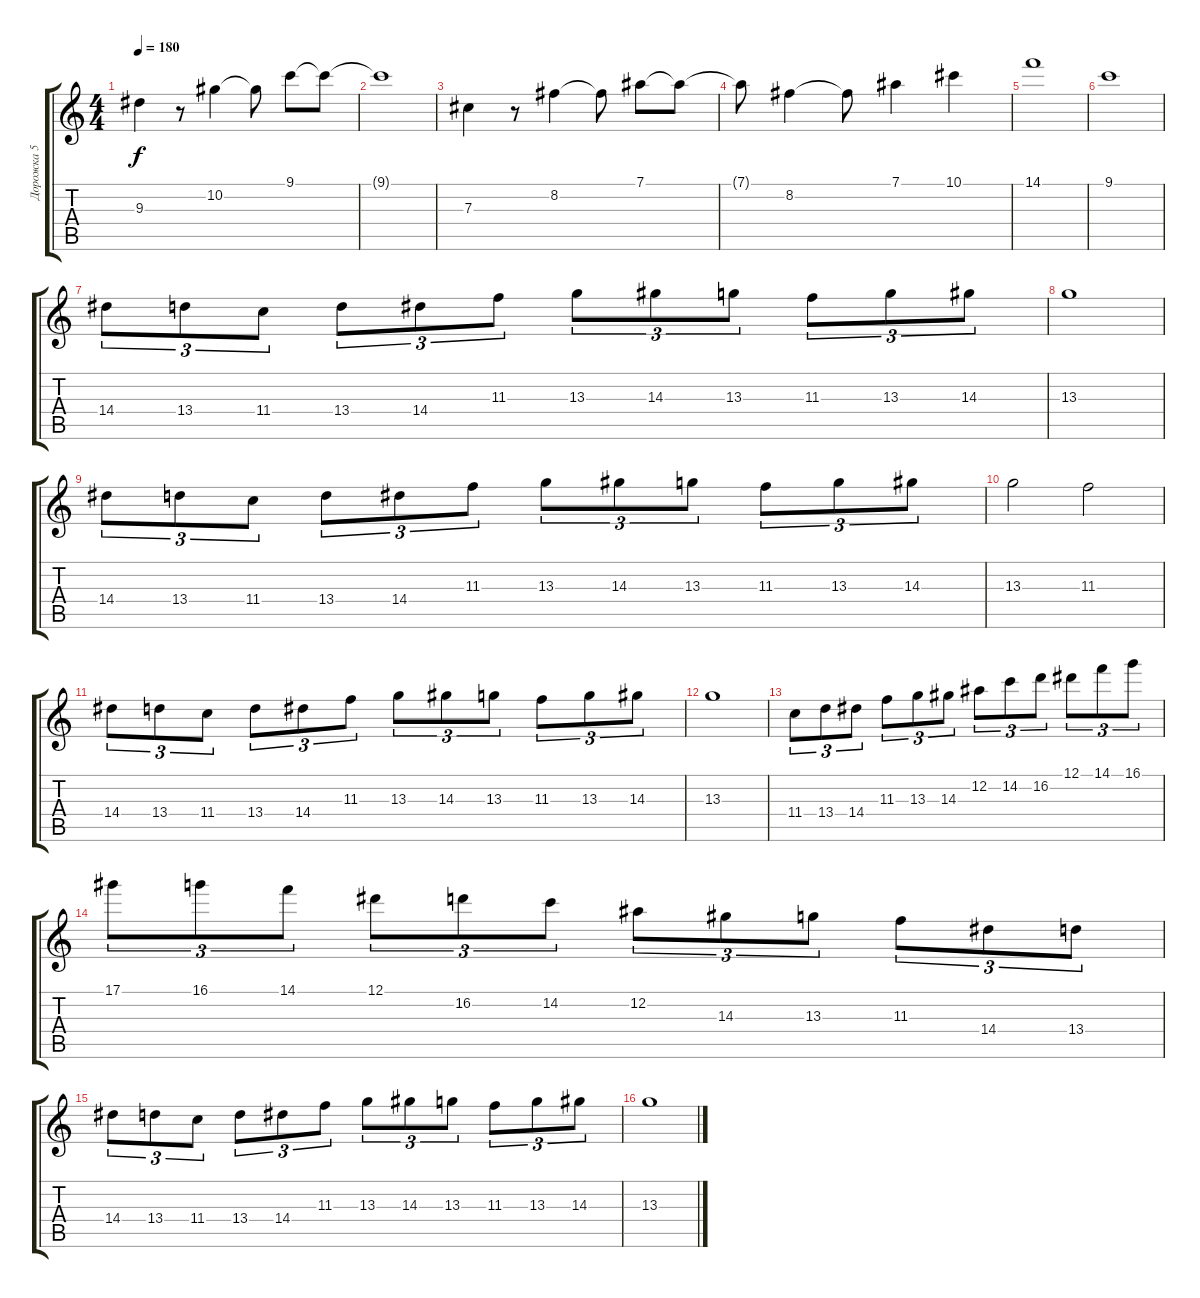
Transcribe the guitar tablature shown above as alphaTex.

\track ("Дорожка 5" "Дорожка 5") {instrument distortionguitar}
\staff {score tabs}
\tuning (Eb4 Bb3 Gb3 Db3 Ab2 Eb2) {hide}
\ts (4 4)
\tempo 180
\clef g2
\ks c
9.3.4{dy f} r.8 10.2.4 10.2{t}.8 9.1.8 9.1{t}.8 |
9.1{t}.1 |
7.3.4 r.8 8.2.4 8.2{t}.8 7.1.8 7.1{t}.8 |
7.1{t}.8 8.2.4 8.2{t}.8 7.1.4 10.1.4 |
14.1.1 |
9.1.1 |
14.4.8{tu (3 2)} 13.4.8{tu (3 2)} 11.4.8{tu (3 2)} 13.4.8{tu (3 2)} 14.4.8{tu (3 2)} 11.3.8{tu (3 2)} 13.3.8{tu (3 2)} 14.3.8{tu (3 2)} 13.3.8{tu (3 2)} 11.3.8{tu (3 2)} 13.3.8{tu (3 2)} 14.3.8{tu (3 2)} |
13.3.1 |
14.4.8{tu (3 2)} 13.4.8{tu (3 2)} 11.4.8{tu (3 2)} 13.4.8{tu (3 2)} 14.4.8{tu (3 2)} 11.3.8{tu (3 2)} 13.3.8{tu (3 2)} 14.3.8{tu (3 2)} 13.3.8{tu (3 2)} 11.3.8{tu (3 2)} 13.3.8{tu (3 2)} 14.3.8{tu (3 2)} |
13.3.2 11.3.2 |
14.4.8{tu (3 2)} 13.4.8{tu (3 2)} 11.4.8{tu (3 2)} 13.4.8{tu (3 2)} 14.4.8{tu (3 2)} 11.3.8{tu (3 2)} 13.3.8{tu (3 2)} 14.3.8{tu (3 2)} 13.3.8{tu (3 2)} 11.3.8{tu (3 2)} 13.3.8{tu (3 2)} 14.3.8{tu (3 2)} |
13.3.1 |
11.4.8{tu (3 2)} 13.4.8{tu (3 2)} 14.4.8{tu (3 2)} 11.3.8{tu (3 2)} 13.3.8{tu (3 2)} 14.3.8{tu (3 2)} 12.2.8{tu (3 2)} 14.2.8{tu (3 2)} 16.2.8{tu (3 2)} 12.1.8{tu (3 2)} 14.1.8{tu (3 2)} 16.1.8{tu (3 2)} |
17.1.8{tu (3 2)} 16.1.8{tu (3 2)} 14.1.8{tu (3 2)} 12.1.8{tu (3 2)} 16.2.8{tu (3 2)} 14.2.8{tu (3 2)} 12.2.8{tu (3 2)} 14.3.8{tu (3 2)} 13.3.8{tu (3 2)} 11.3.8{tu (3 2)} 14.4.8{tu (3 2)} 13.4.8{tu (3 2)} |
14.4.8{tu (3 2)} 13.4.8{tu (3 2)} 11.4.8{tu (3 2)} 13.4.8{tu (3 2)} 14.4.8{tu (3 2)} 11.3.8{tu (3 2)} 13.3.8{tu (3 2)} 14.3.8{tu (3 2)} 13.3.8{tu (3 2)} 11.3.8{tu (3 2)} 13.3.8{tu (3 2)} 14.3.8{tu (3 2)} |
13.3.1
